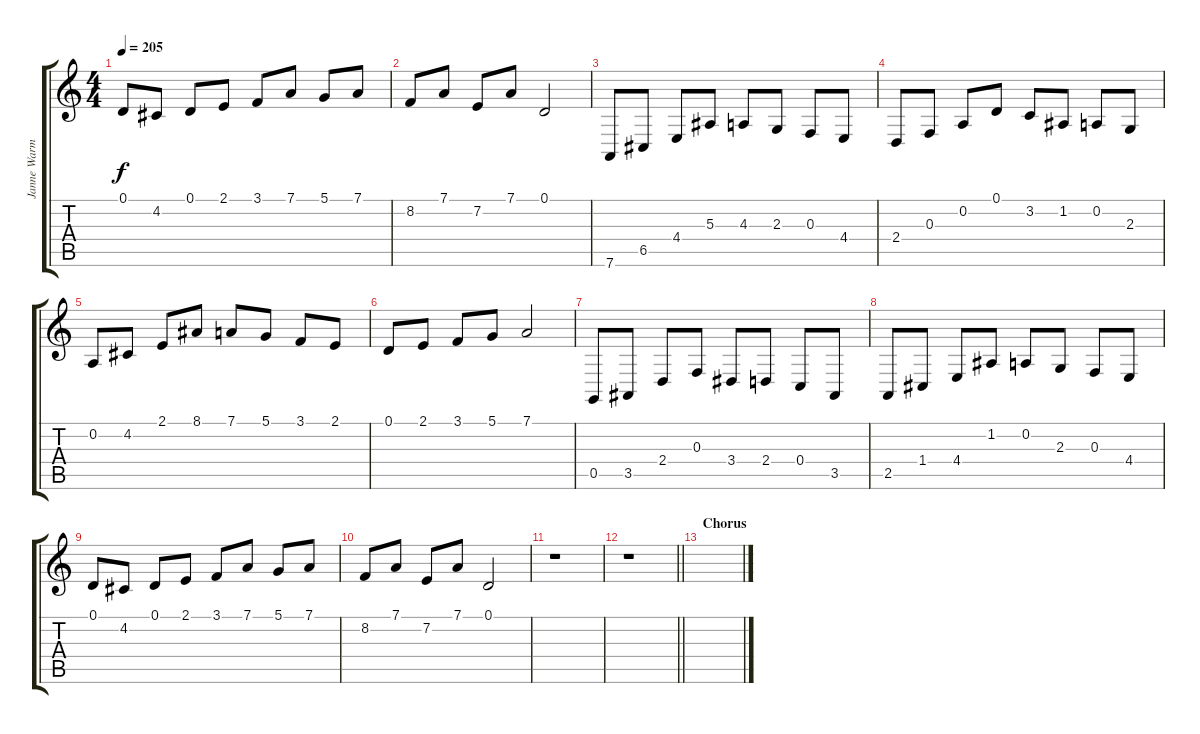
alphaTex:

\track ("Janne Warman Lead" "Janne Warm") {instrument lead1square}
\staff {score tabs}
\tuning (D4 A3 F3 C3 G2 D2) {hide}
\ts (4 4)
\tempo 205
\clef g2
\ks c
0.1.8{dy f} 4.2.8 0.1.8 2.1.8 3.1.8 7.1.8 5.1.8 7.1.8 |
8.2.8 7.1.8 7.2.8 7.1.8 0.1.2 |
7.6.8 6.5.8 4.4.8 5.3.8 4.3.8 2.3.8 0.3.8 4.4.8 |
2.4.8 0.3.8 0.2.8 0.1.8 3.2.8 1.2.8 0.2.8 2.3.8 |
0.2.8 4.2.8 2.1.8 8.1.8 7.1.8 5.1.8 3.1.8 2.1.8 |
0.1.8 2.1.8 3.1.8 5.1.8 7.1.2 |
0.5.8 3.5.8 2.4.8 0.3.8 3.4.8 2.4.8 0.4.8 3.5.8 |
2.5.8 1.4.8 4.4.8 1.2.8 0.2.8 2.3.8 0.3.8 4.4.8 |
0.1.8 4.2.8 0.1.8 2.1.8 3.1.8 7.1.8 5.1.8 7.1.8 |
8.2.8 7.1.8 7.2.8 7.1.8 0.1.2 |
r.1 |
\barLineRight lightlight
r.1 |
\section ("" "Chorus")
